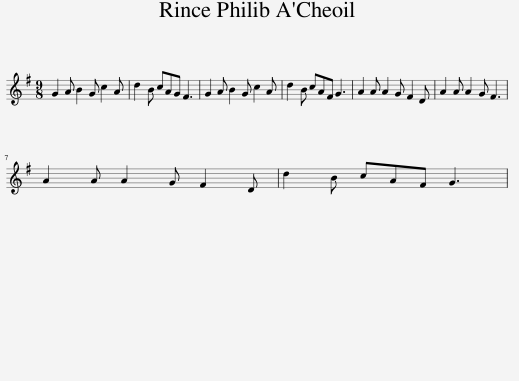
X:1
L:1/8
M:9/8
I:linebreak $
K:G
V:1 treble
V:1
 G2 A B2 G c2 A | d2 B cAG F3 | G2 A B2 G c2 A | d2 B cAF G3 | A2 A A2 G F2 D | %5
 A2 A A2 G F3 |$ A2 A A2 G F2 D | d2 B cAF G3 | %8
